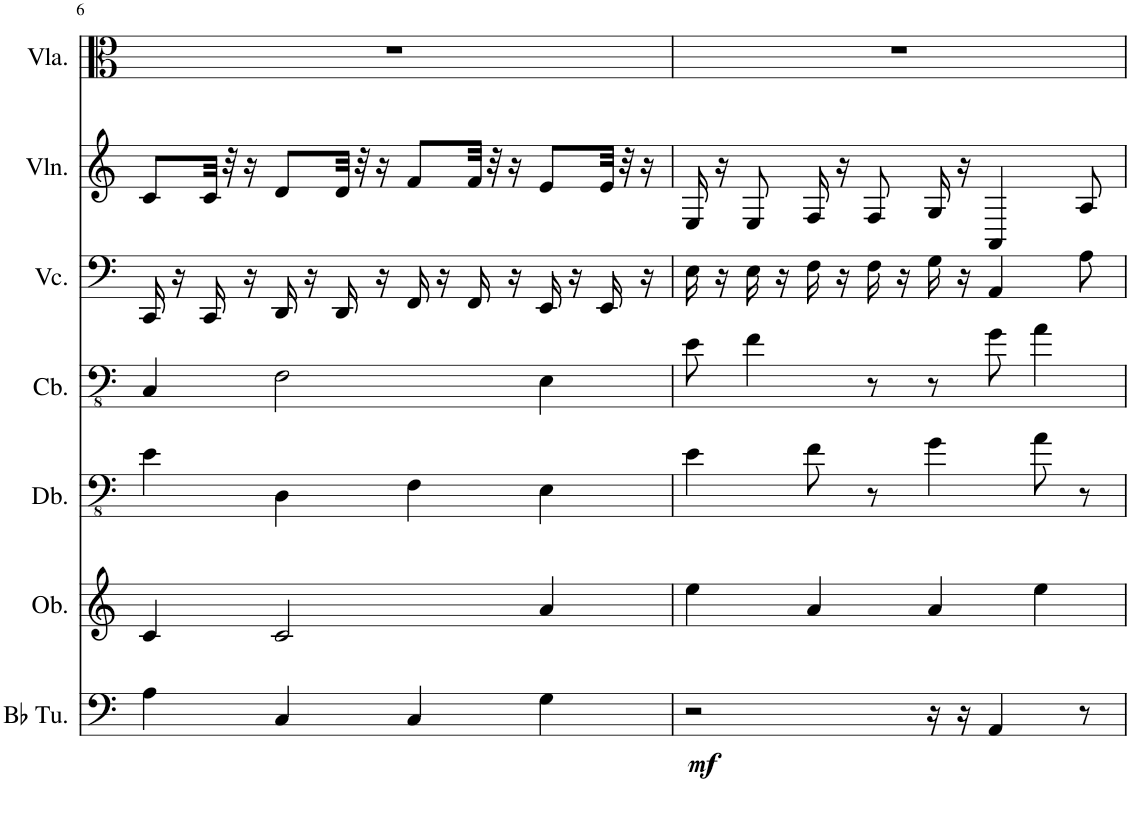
**kern	**dynam	**kern	**kern	**kern	**kern	**kern	**kern
*part7	*part7	*part6	*part5	*part4	*part3	*part2	*part1
*staff7	*staff7	*staff6	*staff5	*staff4	*staff3	*staff2	*staff1
*I"Bb Tuba	*	*I"Oboe	*I"Double Bass	*I"Contrabass	*I"Violoncello	*I"Violin	*I"Viola
*I'Bb Tu.	*	*I'Ob.	*I'Db.	*I'Cb.	*I'Vc.	*I'Vln.	*I'Vla.
!!LO:PB:g=z
*clefF4	*	*clefG2	*clefFv4	*clefFv4	*clefF4	*clefG2	*clefC3
*	*	*	*Trd7c12	*Trd7c12	*	*	*
*k[]	*	*k[]	*k[]	*k[]	*k[]	*k[]	*k[]
*M4/4	*	*M4/4	*M4/4	*M4/4	*M4/4	*M4/4	*M4/4
=6	=6	=6	=6	=6	=6	=6	=6
4A\	.	4c/	4E\	4CC/	16CC/	8c/L	1r
.	.	.	.	.	16r	.	.
.	.	.	.	.	16CC/	32c/Jkk	.
.	.	.	.	.	.	32r	.
.	.	.	.	.	16r	16r	.
4C/	.	2c/	4DD\	2FF\	16DD/	8d/L	.
.	.	.	.	.	16r	.	.
.	.	.	.	.	16DD/	32d/Jkk	.
.	.	.	.	.	.	32r	.
.	.	.	.	.	16r	16r	.
4C/	.	.	4FF\	.	16FF/	8f/L	.
.	.	.	.	.	16r	.	.
.	.	.	.	.	16FF/	32f/Jkk	.
.	.	.	.	.	.	32r	.
.	.	.	.	.	16r	16r	.
4G\	.	4a/	4EE\	4EE\	16EE/	8e/L	.
.	.	.	.	.	16r	.	.
.	.	.	.	.	16EE/	32e/Jkk	.
.	.	.	.	.	.	32r	.
.	.	.	.	.	16r	16r	.
=7	=7	=7	=7	=7	=7	=7	=7
!	!LO:DY:b	!	!	!	!	!	!
2r	mf	4ee\	4E\	8E\	16E\	16E/	1r
.	.	.	.	.	16r	16r	.
.	.	.	.	4F\	16E\	8E/	.
.	.	.	.	.	16r	.	.
.	.	4a/	8F\	.	16F\	16F/	.
.	.	.	.	.	16r	16r	.
.	.	.	8r	8r	16F\	8F/	.
.	.	.	.	.	16r	.	.
16r	.	4a/	4G\	8r	16G\	16G/	.
16r	.	.	.	.	16r	16r	.
4AA/	.	.	.	8G\	4AA/	4AA/	.
.	.	4ee\	8A\	4A\	.	.	.
8r	.	.	8r	.	8A\	8A/	.
=	=	=	=	=	=	=	=
*-	*-	*-	*-	*-	*-	*-	*-
